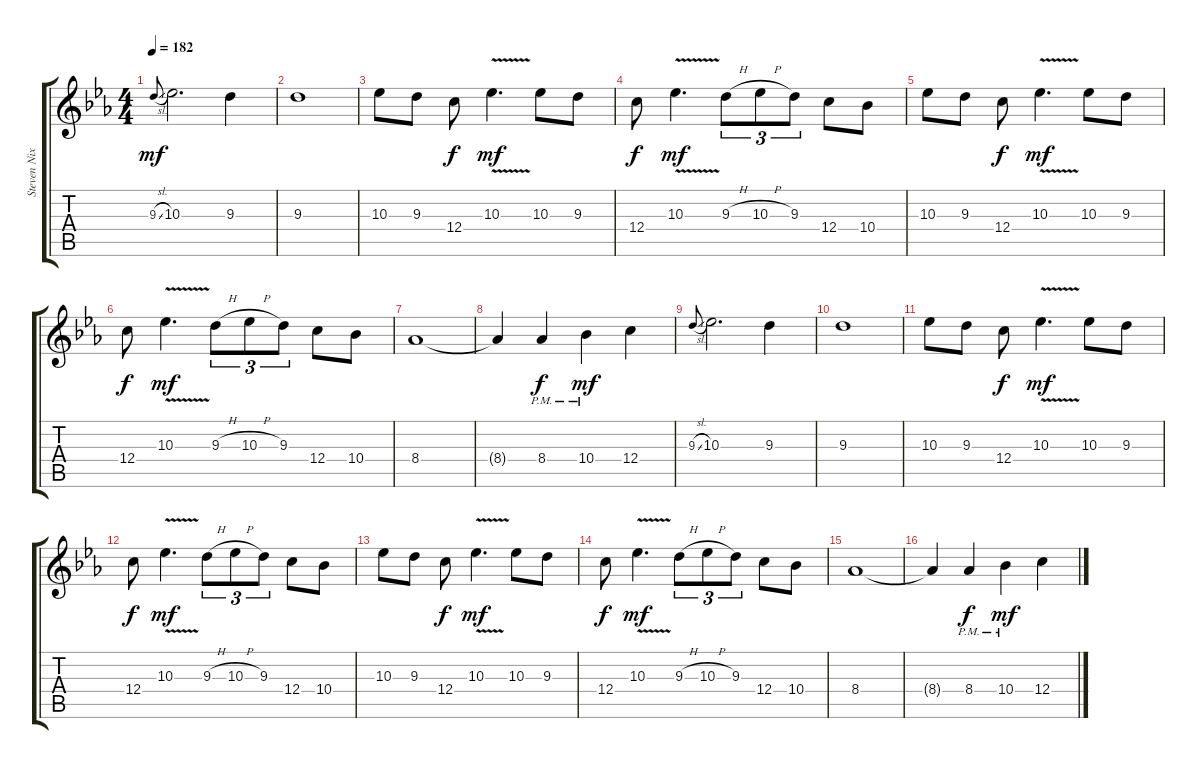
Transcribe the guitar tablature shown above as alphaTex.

\track ("Steven Nixon" "Steven Nix") {instrument distortionguitar}
\staff {score tabs}
\tuning (D4 A3 F3 C3 G2 C2) {hide}
\ts (4 4)
\tempo 182
\clef g2
\ks eb
9.3{sl}.8{gr onbeat dy mf} 10.3.2{d} 9.3.4 |
9.3.1 |
10.3.8 9.3.8 12.4.8{dy f} 10.3{v}.4{d dy mf} 10.3.8 9.3.8 |
12.4.8{dy f} 10.3{v}.4{d dy mf} 9.3{h}.8{tu (3 2)} 10.3{h}.8{tu (3 2)} 9.3.8{tu (3 2)} 12.4.8 10.4.8 |
10.3.8 9.3.8 12.4.8{dy f} 10.3{v}.4{d dy mf} 10.3.8 9.3.8 |
12.4.8{dy f} 10.3{v}.4{d dy mf} 9.3{h}.8{tu (3 2)} 10.3{h}.8{tu (3 2)} 9.3.8{tu (3 2)} 12.4.8 10.4.8 |
8.4.1 |
8.4{t}.4 8.4{pm}.4{dy f} 10.4{pm}.4{dy mf} 12.4.4 |
9.3{sl}.8{gr onbeat} 10.3.2{d} 9.3.4 |
9.3.1 |
10.3.8 9.3.8 12.4.8{dy f} 10.3{v}.4{d dy mf} 10.3.8 9.3.8 |
12.4.8{dy f} 10.3{v}.4{d dy mf} 9.3{h}.8{tu (3 2)} 10.3{h}.8{tu (3 2)} 9.3.8{tu (3 2)} 12.4.8 10.4.8 |
10.3.8 9.3.8 12.4.8{dy f} 10.3{v}.4{d dy mf} 10.3.8 9.3.8 |
12.4.8{dy f} 10.3{v}.4{d dy mf} 9.3{h}.8{tu (3 2)} 10.3{h}.8{tu (3 2)} 9.3.8{tu (3 2)} 12.4.8 10.4.8 |
8.4.1 |
8.4{t}.4 8.4{pm}.4{dy f} 10.4{pm}.4{dy mf} 12.4.4
